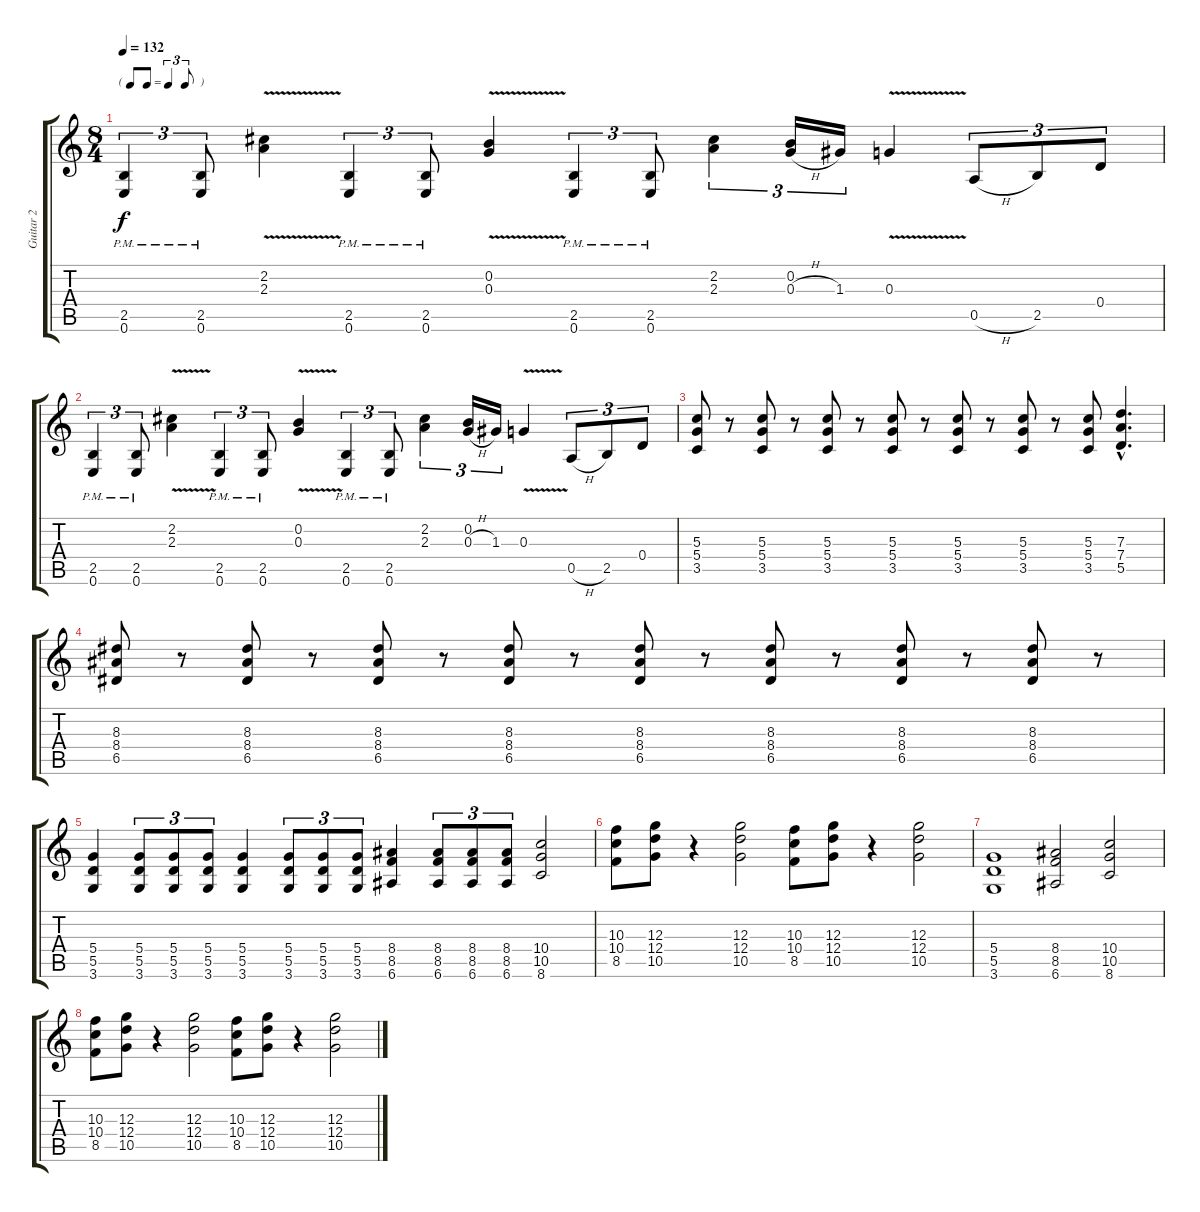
\track ("Guitar 2" "Guitar 2") {instrument distortionguitar}
\staff {score tabs}
\tuning (E4 B3 G3 D3 A2 E2) {hide}
\ts (8 4)
\tf triplet8th
\tempo 132
\clef g2
\ks c
(2.5{pm} 0.6).4{tu (3 2) dy f} (2.5{pm} 0.6).8{tu (3 2)} (2.2{v} 2.3).4 (2.5{pm} 0.6).4{tu (3 2)} (2.5{pm} 0.6).8{tu (3 2)} (0.2 0.3{v}).4 (2.5{pm} 0.6).4{tu (3 2)} (2.5{pm} 0.6).8{tu (3 2)} (2.2 2.3).4{tu (3 2)} (0.2 0.3{h}).16{tu (3 2)} 1.3.16{tu (3 2)} 0.3{v}.4 0.5{h}.8{tu (3 2)} 2.5.8{tu (3 2)} 0.4.8{tu (3 2)} |
(2.5{pm} 0.6).4{tu (3 2)} (2.5{pm} 0.6).8{tu (3 2)} (2.2{v} 2.3).4 (2.5{pm} 0.6).4{tu (3 2)} (2.5{pm} 0.6).8{tu (3 2)} (0.2 0.3{v}).4 (2.5{pm} 0.6).4{tu (3 2)} (2.5{pm} 0.6).8{tu (3 2)} (2.2 2.3).4{tu (3 2)} (0.2 0.3{h}).16{tu (3 2)} 1.3.16{tu (3 2)} 0.3{v}.4 0.5{h}.8{tu (3 2)} 2.5.8{tu (3 2)} 0.4.8{tu (3 2)} |
(5.3 5.4 3.5).8 r.8 (5.3 5.4 3.5).8 r.8 (5.3 5.4 3.5).8 r.8 (5.3 5.4 3.5).8 r.8 (5.3 5.4 3.5).8 r.8 (5.3 5.4 3.5).8 r.8 (5.3 5.4 3.5).8 (7.3{hac} 7.4{hac} 5.5{hac}).4{d} |
(8.3 8.4 6.5).8 r.8 (8.3 8.4 6.5).8 r.8 (8.3 8.4 6.5).8 r.8 (8.3 8.4 6.5).8 r.8 (8.3 8.4 6.5).8 r.8 (8.3 8.4 6.5).8 r.8 (8.3 8.4 6.5).8 r.8 (8.3 8.4 6.5).8 r.8 |
(5.4 5.5 3.6).4 (5.4 5.5 3.6).8{tu (3 2)} (5.4 5.5 3.6).8{tu (3 2)} (5.4 5.5 3.6).8{tu (3 2)} (5.4 5.5 3.6).4 (5.4 5.5 3.6).8{tu (3 2)} (5.4 5.5 3.6).8{tu (3 2)} (5.4 5.5 3.6).8{tu (3 2)} (8.4 8.5 6.6).4 (8.4 8.5 6.6).8{tu (3 2)} (8.4 8.5 6.6).8{tu (3 2)} (8.4 8.5 6.6).8{tu (3 2)} (10.4 10.5 8.6).2 |
(10.3 10.4 8.5).8 (12.3 12.4 10.5).8 r.4 (12.3 12.4 10.5).2 (10.3 10.4 8.5).8 (12.3 12.4 10.5).8 r.4 (12.3 12.4 10.5).2 |
(5.4 5.5 3.6).1 (8.4 8.5 6.6).2 (10.4 10.5 8.6).2 |
(10.3 10.4 8.5).8 (12.3 12.4 10.5).8 r.4 (12.3 12.4 10.5).2 (10.3 10.4 8.5).8 (12.3 12.4 10.5).8 r.4 (12.3 12.4 10.5).2
